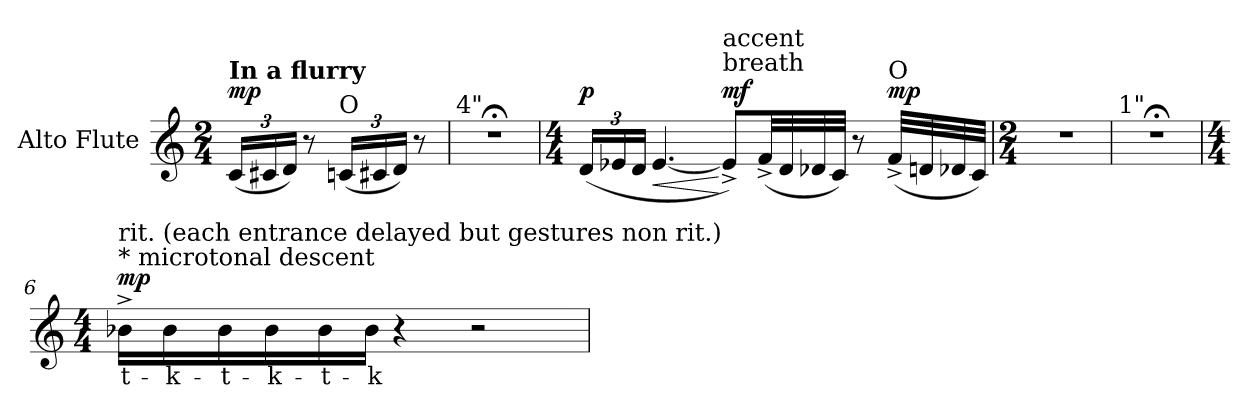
**kern	**text	**dynam
*part1	*part1	*part1
*staff1	*staff1	*staff1
*I"Alto Flute	*	*
*I'A. Fl.	*	*
*clefG2	*	*
*ITrd3c5	*	*
*k[f#]	*	*
*M2/4	*	*
*MM116	*	*
*Xbrackettup	*	*
=1	=1	=1
!LO:TX:a:B:t=In a flurry	!	!
!	!	!LO:DY:b
(<24G/LL	.	mp
24G#X/	.	.
24A/JJ)	.	.
8r	.	.
!LO:TX:a:t=O	!	!
(<24Gn/LL	.	.
24G#X/	.	.
24A/JJ)	.	.
8r	.	.
=2	=2	=2
!LO:TX:a:t=4"	!	!
2r;<	.	.
=3	=3	=3
*M4/4	*	*
*MM96	*	*
!	!	!LO:DY:b
(<24A/LL	.	p
24B-X/	.	.
24A/JJ	.	.
!	!	!LO:HP:b
[4.B-/	.	<
!LO:TX:a:t=breath	!	!
!LO:TX:a:t=accent	!	!
!	!	!LO:DY:n=1:b
8B-^/L])	.	[ mf
(<32c^/LL	.	.
32A/	.	.
32A-X/	.	.
32G/JJJ)	.	.
8r	.	.
!LO:TX:a:t=O	!	!
!	!	!LO:DY:n=2:b
(<32c^/LLL	.	mp
32An/	.	.
32A-X/	.	.
32G/JJJ)	.	.
!!LO:LB:g=z
=4	=4	=4
*M2/4	*	*
2r	.	.
=5	=5	=5
!LO:TX:a:t=1"	!	!
2r;<	.	.
=6	=6	=6
*M4/4	*	*
*Xtuplet	*	*
!LO:TX:a:t=* microtonal descent	!	!
!LO:TX:a:t=rit. (each entrance delayed but gestures non rit.)	!	!
!	!LO:LY:a	!LO:DY:b
24fn^\LL	t-	mp
!	!LO:LY:a	!
24f\	-k-	.
!	!LO:LY:a	!
24f\	-t-	.
!	!LO:LY:a	!
24f\	-k-	.
!	!LO:LY:a	!
24f\	-t-	.
!	!LO:LY:a	!
24f\JJ	-k	.
4r	.	.
2r	.	.
=	=	=
*-	*-	*-
